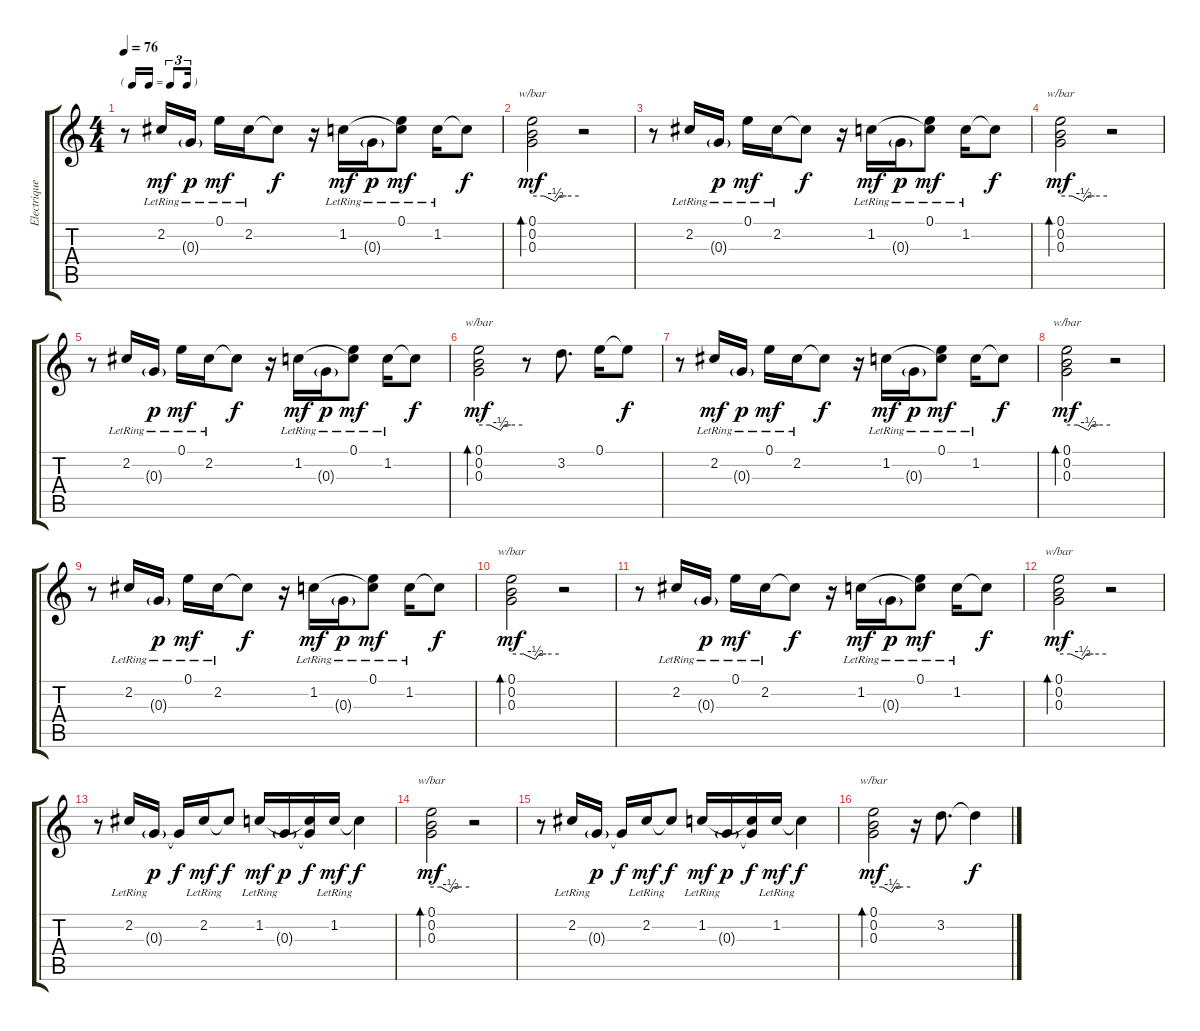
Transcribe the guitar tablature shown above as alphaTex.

\track ("Electrique" "Electrique") {instrument electricguitarjazz}
\staff {score tabs}
\tuning (E4 B3 G3 D3 A2 E2) {hide}
\ts (4 4)
\tf triplet16th
\tempo 76
\clef g2
\ks c
r.8{dy mf} 2.2{lr}.16 0.3{g lr}.16{dy p} 0.1{lr}.16{dy mf} 2.2{lr}.16 2.2{t}.8{dy f} r.16 1.2{lr}.16{dy mf} 0.3{g lr}.16{dy p} (0.1{lr} 1.2{t}).8{dy mf} 1.2{lr}.16 1.2{t}.8{dy f} |
(0.1 0.2 0.3).2{tbe (custom default 0 0 15 0 30 -2 35 0 44 0 60 0) bd 240 dy mf} r.2 |
r.8 2.2{lr}.16 0.3{g lr}.16{dy p} 0.1{lr}.16{dy mf} 2.2{lr}.16 2.2{t}.8{dy f} r.16 1.2{lr}.16{dy mf} 0.3{g lr}.16{dy p} (0.1{lr} 1.2{t}).8{dy mf} 1.2{lr}.16 1.2{t}.8{dy f} |
(0.1 0.2 0.3).2{tbe (custom default 0 0 15 0 30 -2 35 0 44 0 60 0) bd 240 dy mf} r.2 |
r.8 2.2{lr}.16 0.3{g lr}.16{dy p} 0.1{lr}.16{dy mf} 2.2{lr}.16 2.2{t}.8{dy f} r.16 1.2{lr}.16{dy mf} 0.3{g lr}.16{dy p} (0.1{lr} 1.2{t}).8{dy mf} 1.2{lr}.16 1.2{t}.8{dy f} |
(0.1 0.2 0.3).2{tbe (custom default 0 0 15 0 30 -2 35 0 44 0 60 0) bd 240 dy mf} r.8 3.2.8{d} 0.1.16 0.1{t}.8{dy f} |
r.8 2.2{lr}.16{dy mf} 0.3{g lr}.16{dy p} 0.1{lr}.16{dy mf} 2.2{lr}.16 2.2{t}.8{dy f} r.16 1.2{lr}.16{dy mf} 0.3{g lr}.16{dy p} (0.1{lr} 1.2{t}).8{dy mf} 1.2{lr}.16 1.2{t}.8{dy f} |
(0.1 0.2 0.3).2{tbe (custom default 0 0 15 0 30 -2 35 0 44 0 60 0) bd 240 dy mf} r.2 |
r.8 2.2{lr}.16 0.3{g lr}.16{dy p} 0.1{lr}.16{dy mf} 2.2{lr}.16 2.2{t}.8{dy f} r.16 1.2{lr}.16{dy mf} 0.3{g lr}.16{dy p} (0.1{lr} 1.2{t}).8{dy mf} 1.2{lr}.16 1.2{t}.8{dy f} |
(0.1 0.2 0.3).2{tbe (custom default 0 0 15 0 30 -2 35 0 44 0 60 0) bd 240 dy mf} r.2 |
r.8 2.2{lr}.16 0.3{g lr}.16{dy p} 0.1{lr}.16{dy mf} 2.2{lr}.16 2.2{t}.8{dy f} r.16 1.2{lr}.16{dy mf} 0.3{g lr}.16{dy p} (0.1{lr} 1.2{t}).8{dy mf} 1.2{lr}.16 1.2{t}.8{dy f} |
(0.1 0.2 0.3).2{tbe (custom default 0 0 15 0 30 -2 35 0 44 0 60 0) bd 240 dy mf} r.2 |
r.8 2.2{lr}.16 0.3{g lr}.16{dy p} 0.3{t}.16{dy f} 2.2{lr}.16{dy mf} 2.2{t}.8{dy f} 1.2{lr}.16{dy mf} 0.3{g lr}.16{dy p} (1.2{t} 0.3{t}).16{dy f} 1.2{lr}.16{dy mf} 1.2{t}.4{dy f} |
(0.1 0.2 0.3).2{tbe (custom default 0 0 15 0 30 -2 35 0 44 0 60 0) bd 240 dy mf} r.2 |
r.8 2.2{lr}.16 0.3{g lr}.16{dy p} 0.3{t}.16{dy f} 2.2{lr}.16{dy mf} 2.2{t}.8{dy f} 1.2{lr}.16{dy mf} 0.3{g lr}.16{dy p} (1.2{t} 0.3{t}).16{dy f} 1.2{lr}.16{dy mf} 1.2{t}.4{dy f} |
(0.1 0.2 0.3).2{tbe (custom default 0 0 15 0 30 -2 35 0 44 0 60 0) bd 240 dy mf} r.16 3.2.8{d} 3.2{t}.4{dy f}
